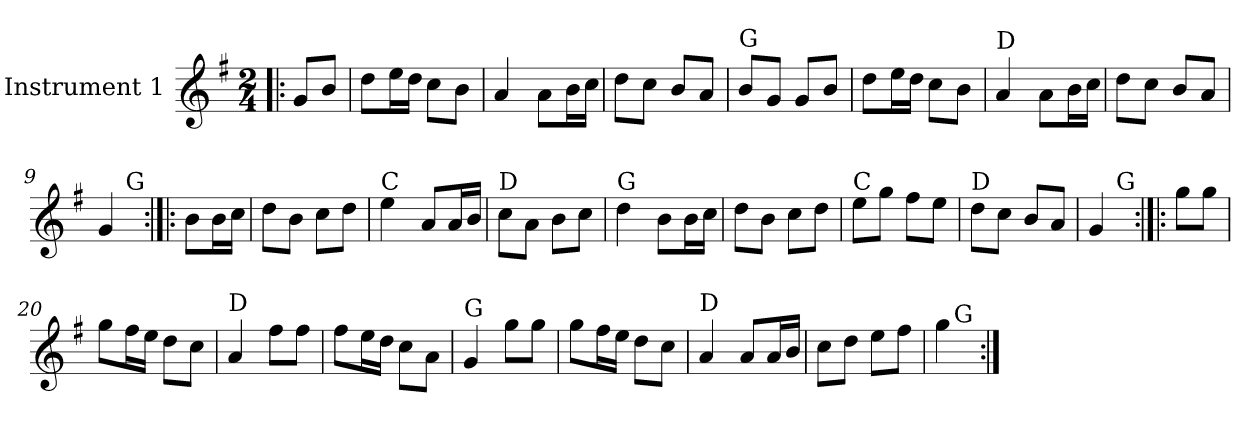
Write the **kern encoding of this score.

**kern
*part1
*staff1
*I"Instrument 1
*clefG2
*k[f#]
*G:
*M2/4
*MM80
=1!|:
8g/L
8b/J
=2
8dd\L
16ee\L
16dd\JJ
8cc\L
8b\J
=3
4a/
8a\L
16b\L
16cc\JJ
=4
8dd\L
8cc\J
8b/L
8a/J
!!LO:LB:g=z
=5
!LO:TX:a:t=G
8b/L
8g/J
8g/L
8b/J
=6
8dd\L
16ee\L
16dd\JJ
8cc\L
8b\J
=7
!LO:TX:a:t=D
4a/
8a\L
16b\L
16cc\JJ
=8
8dd\L
8cc\J
8b/L
8a/J
!!LO:LB:g=z
=9
*^
4g/	8ryy
!	!LO:TX:a:t=G
.	8ryy
*v	*v
=10:|!|:
8b\L
16b\L
16cc\JJ
=11
8dd\L
8b\J
8cc\L
8dd\J
=12
!LO:TX:a:t=C
4ee\
8a/L
16a/L
16b/JJ
=13
!LO:TX:a:t=D
8cc\L
8a\J
8b\L
8cc\J
!!LO:LB:g=z
=14
!LO:TX:a:t=G
4dd\
8b\L
16b\L
16cc\JJ
=15
8dd\L
8b\J
8cc\L
8dd\J
=16
!LO:TX:a:t=C
8ee\L
8gg\J
8ff#\L
8ee\J
=17
!LO:TX:a:t=D
8dd\L
8cc\J
8b/L
8a/J
!!LO:LB:g=z
=18
*^
4g/	8ryy
!	!LO:TX:a:t=G
.	8ryy
*v	*v
=19:|!|:
8gg\L
8gg\J
=20
8gg\L
16ff#\L
16ee\JJ
8dd\L
8cc\J
=21
!LO:TX:a:t=D
4a/
8ff#\L
8ff#\J
=22
8ff#\L
16ee\L
16dd\JJ
8cc\L
8a\J
!!LO:LB:g=z
=23
!LO:TX:a:t=G
4g/
8gg\L
8gg\J
=24
8gg\L
16ff#\L
16ee\JJ
8dd\L
8cc\J
=25
!LO:TX:a:t=D
4a/
8a/L
16a/L
16b/JJ
=26
8cc\L
8dd\J
8ee\L
8ff#\J
=27
*^
4gg\	16ryy
!	!LO:TX:a:t=G
.	8.ryy
*v	*v
=:|!
*-
